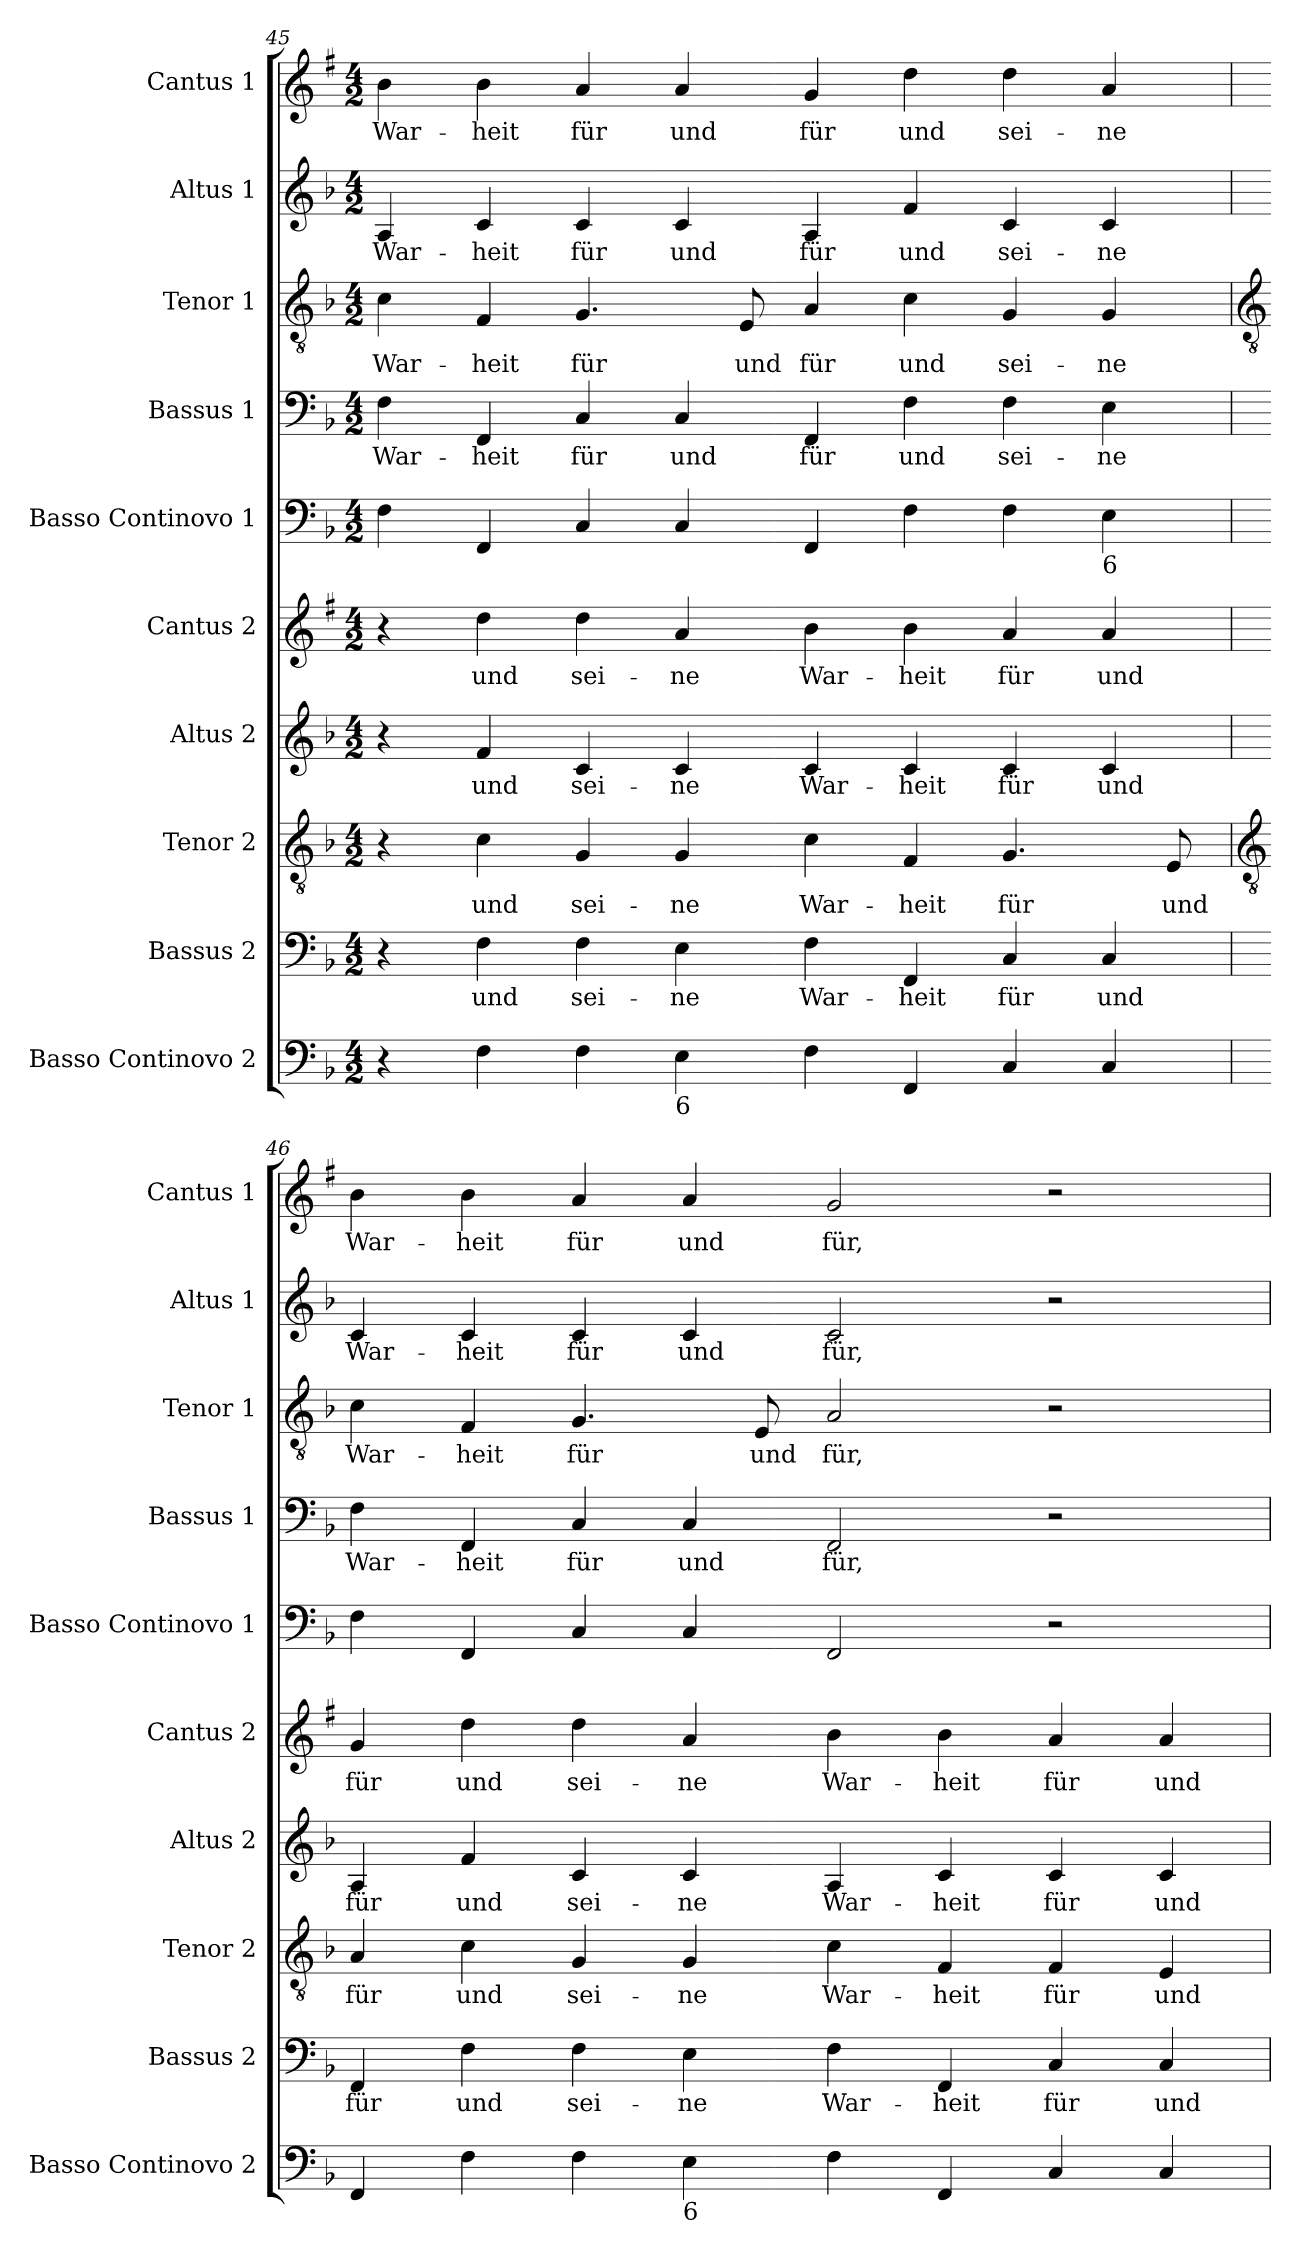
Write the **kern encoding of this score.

**kern	**kern	**text	**kern	**text	**kern	**text	**kern	**text	**kern	**kern	**text	**kern	**text	**kern	**text	**kern	**text
*part10	*part9	*part9	*part8	*part8	*part7	*part7	*part6	*part6	*part5	*part4	*part4	*part3	*part3	*part2	*part2	*part1	*part1
*staff10	*staff9	*staff9	*staff8	*staff8	*staff7	*staff7	*staff6	*staff6	*staff5	*staff4	*staff4	*staff3	*staff3	*staff2	*staff2	*staff1	*staff1
*I"Basso Continovo 2	*I"Bassus 2	*	*I"Tenor 2	*	*I"Altus 2	*	*I"Cantus 2	*	*I"Basso Continovo 1	*I"Bassus 1	*	*I"Tenor 1	*	*I"Altus 1	*	*I"Cantus 1	*
*I'Basso Continovo 2	*I'Bassus 2	*	*I'Tenor 2	*	*I'Altus 2	*	*I'Cantus 2	*	*I'Basso Continovo 1	*I'Bassus 1	*	*I'Tenor 1	*	*I'Altus 1	*	*I'Cantus 1	*
*clefF4	*clefF4	*	*clefGv2	*	*clefG2	*	*clefG2	*	*clefF4	*clefF4	*	*clefGv2	*	*clefG2	*	*clefG2	*
*	*	*	*	*	*	*	*ITrd1c2	*	*	*	*	*	*	*	*	*ITrd1c2	*
*k[b-]	*k[b-]	*	*k[b-]	*	*k[b-]	*	*k[b-]	*	*k[b-]	*k[b-]	*	*k[b-]	*	*k[b-]	*	*k[b-]	*
*F:	*F:	*	*F:	*	*F:	*	*F:	*	*F:	*F:	*	*F:	*	*F:	*	*F:	*
*M4/2	*M4/2	*	*M4/2	*	*M4/2	*	*M4/2	*	*M4/2	*M4/2	*	*M4/2	*	*M4/2	*	*M4/2	*
=45	=45	=45	=45	=45	=45	=45	=45	=45	=45	=45	=45	=45	=45	=45	=45	=45	=45
!	!	!	!	!	!	!	!	!	!	!	!LO:LY:b	!	!LO:LY:b	!	!LO:LY:b	!	!LO:LY:b
4r	4r	.	4r	.	4r	.	4r	.	4F	4F	War-	4c	War-	4A	War-	4a	War-
!	!	!LO:LY:b	!	!LO:LY:b	!	!LO:LY:b	!	!LO:LY:b	!	!	!LO:LY:b	!	!LO:LY:b	!	!LO:LY:b	!	!LO:LY:b
4F	4F	und	4c	und	4f	und	4cc	und	4FF	4FF	-heit	4F	-heit	4c	-heit	4a	-heit
!	!	!LO:LY:b	!	!LO:LY:b	!	!LO:LY:b	!	!LO:LY:b	!	!	!LO:LY:b	!	!LO:LY:b	!	!LO:LY:b	!	!LO:LY:b
4F	4F	sei-	4G	sei-	4c	sei-	4cc	sei-	4C	4C	für	4.G	für	4c	für	4g	für
!LO:TX:b:t=6	!	!	!	!	!	!	!	!	!	!	!	!	!	!	!	!	!
!	!	!LO:LY:b	!	!LO:LY:b	!	!LO:LY:b	!	!LO:LY:b	!	!	!LO:LY:b	!	!	!	!LO:LY:b	!	!LO:LY:b
4E	4E	-ne	4G	-ne	4c	-ne	4g	-ne	4C	4C	und	.	.	4c	und	4g	und
!	!	!	!	!	!	!	!	!	!	!	!	!	!LO:LY:b	!	!	!	!
.	.	.	.	.	.	.	.	.	.	.	.	8E	und	.	.	.	.
!	!	!LO:LY:b	!	!LO:LY:b	!	!LO:LY:b	!	!LO:LY:b	!	!	!LO:LY:b	!	!LO:LY:b	!	!LO:LY:b	!	!LO:LY:b
4F	4F	War-	4c	War-	4c	War-	4a	War-	4FF	4FF	für	4A	für	4A	für	4f	für
!	!	!LO:LY:b	!	!LO:LY:b	!	!LO:LY:b	!	!LO:LY:b	!	!	!LO:LY:b	!	!LO:LY:b	!	!LO:LY:b	!	!LO:LY:b
4FF	4FF	-heit	4F	-heit	4c	-heit	4a	-heit	4F	4F	und	4c	und	4f	und	4cc	und
!	!	!LO:LY:b	!	!LO:LY:b	!	!LO:LY:b	!	!LO:LY:b	!	!	!LO:LY:b	!	!LO:LY:b	!	!LO:LY:b	!	!LO:LY:b
4C	4C	für	4.G	für	4c	für	4g	für	4F	4F	sei-	4G	sei-	4c	sei-	4cc	sei-
!	!	!	!	!	!	!	!	!	!LO:TX:b:t=6	!	!	!	!	!	!	!	!
!	!	!LO:LY:b	!	!	!	!LO:LY:b	!	!LO:LY:b	!	!	!LO:LY:b	!	!LO:LY:b	!	!LO:LY:b	!	!LO:LY:b
4C	4C	und	.	.	4c	und	4g	und	4E	4E	-ne	4G	-ne	4c	-ne	4g	-ne
!	!	!	!	!LO:LY:b	!	!	!	!	!	!	!	!	!	!	!	!	!
.	.	.	8E	und	.	.	.	.	.	.	.	.	.	.	.	.	.
!!LO:LB:g=z
=46	=46	=46	=46	=46	=46	=46	=46	=46	=46	=46	=46	=46	=46	=46	=46	=46	=46
*	*	*	*clefGv2	*	*	*	*	*	*	*	*	*clefGv2	*	*	*	*	*
!	!	!LO:LY:b	!	!LO:LY:b	!	!LO:LY:b	!	!LO:LY:b	!	!	!LO:LY:b	!	!LO:LY:b	!	!LO:LY:b	!	!LO:LY:b
4FF	4FF	für	4A	für	4A	für	4f	für	4F	4F	War-	4c	War-	4c	War-	4a	War-
!	!	!LO:LY:b	!	!LO:LY:b	!	!LO:LY:b	!	!LO:LY:b	!	!	!LO:LY:b	!	!LO:LY:b	!	!LO:LY:b	!	!LO:LY:b
4F	4F	und	4c	und	4f	und	4cc	und	4FF	4FF	-heit	4F	-heit	4c	-heit	4a	-heit
!	!	!LO:LY:b	!	!LO:LY:b	!	!LO:LY:b	!	!LO:LY:b	!	!	!LO:LY:b	!	!LO:LY:b	!	!LO:LY:b	!	!LO:LY:b
4F	4F	sei-	4G	sei-	4c	sei-	4cc	sei-	4C	4C	für	4.G	für	4c	für	4g	für
!LO:TX:b:t=6	!	!	!	!	!	!	!	!	!	!	!	!	!	!	!	!	!
!	!	!LO:LY:b	!	!LO:LY:b	!	!LO:LY:b	!	!LO:LY:b	!	!	!LO:LY:b	!	!	!	!LO:LY:b	!	!LO:LY:b
4E	4E	-ne	4G	-ne	4c	-ne	4g	-ne	4C	4C	und	.	.	4c	und	4g	und
!	!	!	!	!	!	!	!	!	!	!	!	!	!LO:LY:b	!	!	!	!
.	.	.	.	.	.	.	.	.	.	.	.	8E	und	.	.	.	.
!	!	!LO:LY:b	!	!LO:LY:b	!	!LO:LY:b	!	!LO:LY:b	!	!	!LO:LY:b	!	!LO:LY:b	!	!LO:LY:b	!	!LO:LY:b
4F	4F	War-	4c	War-	4A	War-	4a	War-	2FF	2FF	für,	2A	für,	2c	für,	2f	für,
!	!	!LO:LY:b	!	!LO:LY:b	!	!LO:LY:b	!	!LO:LY:b	!	!	!	!	!	!	!	!	!
4FF	4FF	-heit	4F	-heit	4c	-heit	4a	-heit	.	.	.	.	.	.	.	.	.
!	!	!LO:LY:b	!	!LO:LY:b	!	!LO:LY:b	!	!LO:LY:b	!	!	!	!	!	!	!	!	!
4C	4C	für	4F	für	4c	für	4g	für	2r	2r	.	2r	.	2r	.	2r	.
!	!	!LO:LY:b	!	!LO:LY:b	!	!LO:LY:b	!	!LO:LY:b	!	!	!	!	!	!	!	!	!
4C	4C	und	4E	und	4c	und	4g	und	.	.	.	.	.	.	.	.	.
=	=	=	=	=	=	=	=	=	=	=	=	=	=	=	=	=	=
*-	*-	*-	*-	*-	*-	*-	*-	*-	*-	*-	*-	*-	*-	*-	*-	*-	*-
